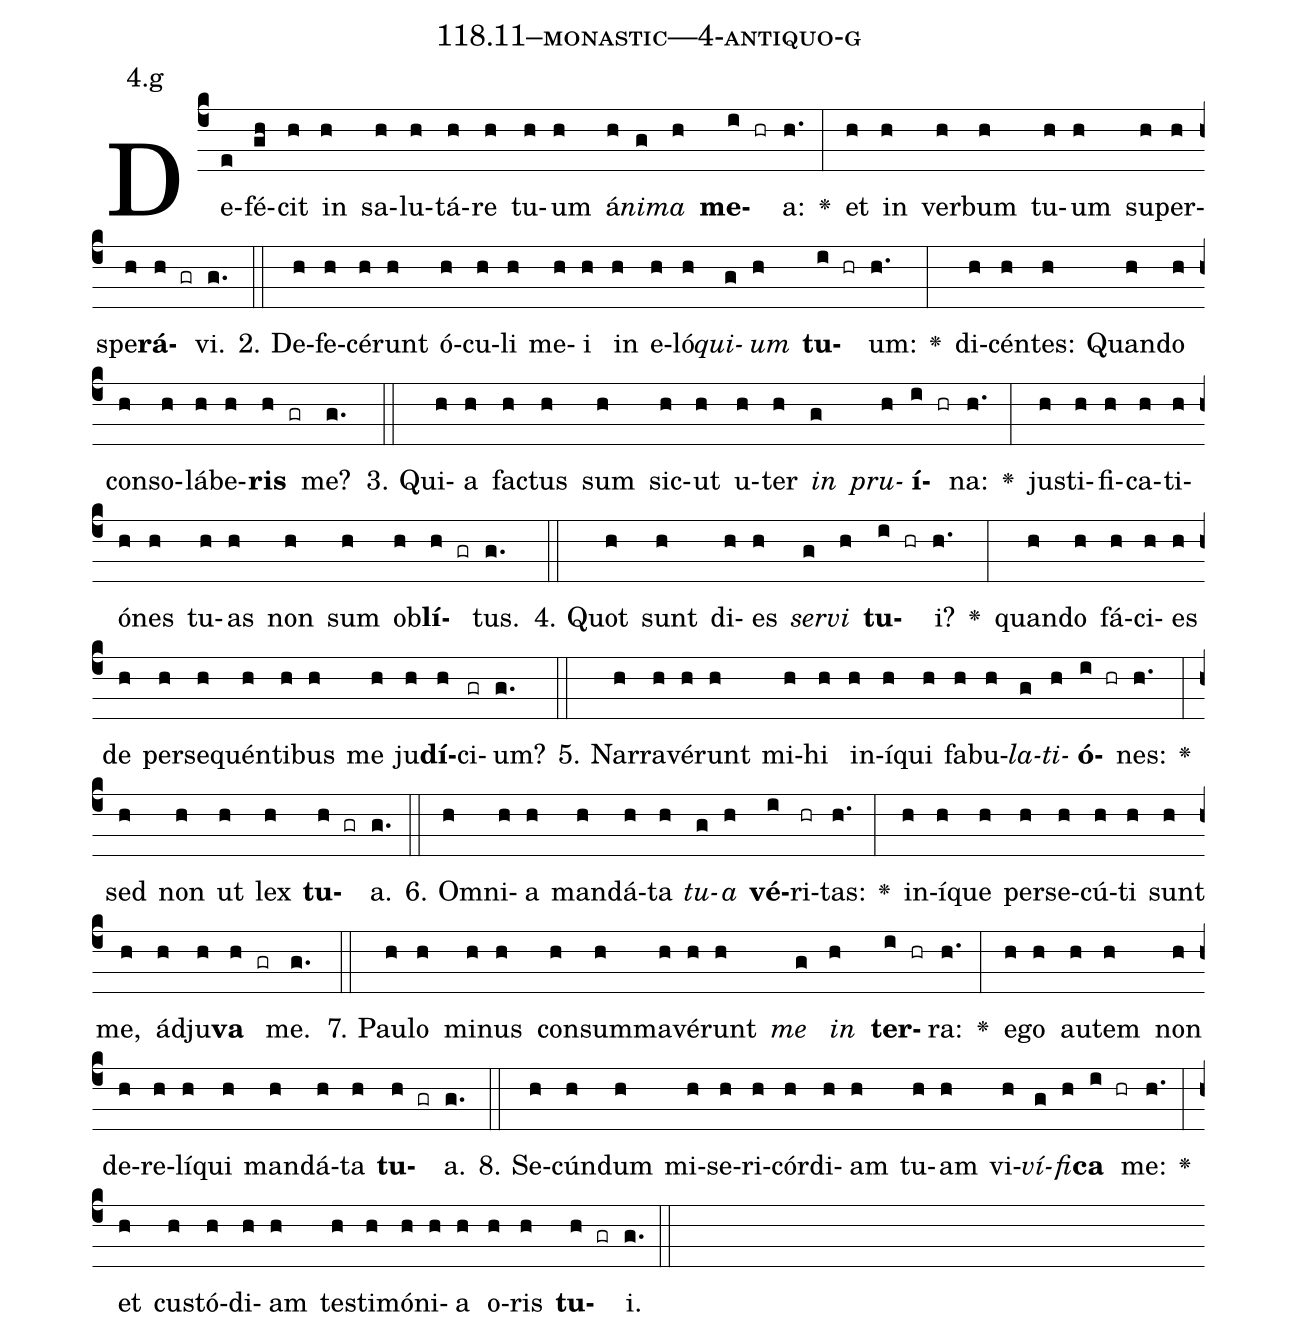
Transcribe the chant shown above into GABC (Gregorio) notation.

name: 118.11--monastic---4-antiquo-g;
annotation: 4.g;
%%
(c4)De(e)fé(gh)cit(h) in(h) sa(h)lu(h)tá(h)re(h) tu(h)um(h) á(h)<i>ni</i>(g)<i>ma</i>(h) <b>me</b>(i hr)a:(h.) <v>\greheightstar</v>(:) et(h) in(h) ver(h)bum(h) tu(h)um(h) su(h)per(h)spe(h)<b>rá</b>(h gr)vi.(g.) (::)
2. De(h)fe(h)cé(h)runt(h) ó(h)cu(h)li(h) me(h)i(h) in(h) e(h)ló(h)<i>qui</i>(g)<i>um</i>(h) <b>tu</b>(i hr)um:(h.) <v>\greheightstar</v>(:) di(h)cén(h)tes:(h) Quan(h)do(h) con(h)so(h)lá(h)be(h)<b>ris</b>(h gr) me?(g.) (::)
3. Qui(h)a(h) fac(h)tus(h) sum(h) sic(h)ut(h) u(h)ter(h) <i>in</i>(g) <i>pru</i>(h)<b>í</b>(i hr)na:(h.) <v>\greheightstar</v>(:) jus(h)ti(h)fi(h)ca(h)ti(h)ó(h)nes(h) tu(h)as(h) non(h) sum(h) ob(h)<b>lí</b>(h gr)tus.(g.) (::)
4. Quot(h) sunt(h) di(h)es(h) <i>ser</i>(g)<i>vi</i>(h) <b>tu</b>(i hr)i?(h.) <v>\greheightstar</v>(:) quan(h)do(h) fá(h)ci(h)es(h) de(h) per(h)se(h)quén(h)ti(h)bus(h) me(h) ju(h)<b>dí</b>(h)ci(gr)um?(g.) (::)
5. Nar(h)ra(h)vé(h)runt(h) mi(h)hi(h) in(h)í(h)qui(h) fa(h)bu(h)<i>la</i>(g)<i>ti</i>(h)<b>ó</b>(i hr)nes:(h.) <v>\greheightstar</v>(:) sed(h) non(h) ut(h) lex(h) <b>tu</b>(h gr)a.(g.) (::)
6. Om(h)ni(h)a(h) man(h)dá(h)ta(h) <i>tu</i>(g)<i>a</i>(h) <b>vé</b>(i)ri(hr)tas:(h.) <v>\greheightstar</v>(:) in(h)í(h)que(h) per(h)se(h)cú(h)ti(h) sunt(h) me,(h) ád(h)ju(h)<b>va</b>(h gr) me.(g.) (::)
7. Pau(h)lo(h) mi(h)nus(h) con(h)sum(h)ma(h)vé(h)runt(h) <i>me</i>(g) <i>in</i>(h) <b>ter</b>(i hr)ra:(h.) <v>\greheightstar</v>(:) e(h)go(h) au(h)tem(h) non(h) de(h)re(h)lí(h)qui(h) man(h)dá(h)ta(h) <b>tu</b>(h gr)a.(g.) (::)
8. Se(h)cún(h)dum(h) mi(h)se(h)ri(h)cór(h)di(h)am(h) tu(h)am(h) vi(h)<i>ví</i>(g)<i>fi</i>(h)<b>ca</b>(i hr) me:(h.) <v>\greheightstar</v>(:) et(h) cus(h)tó(h)di(h)am(h) tes(h)ti(h)mó(h)ni(h)a(h) o(h)ris(h) <b>tu</b>(h gr)i.(g.) (::)
